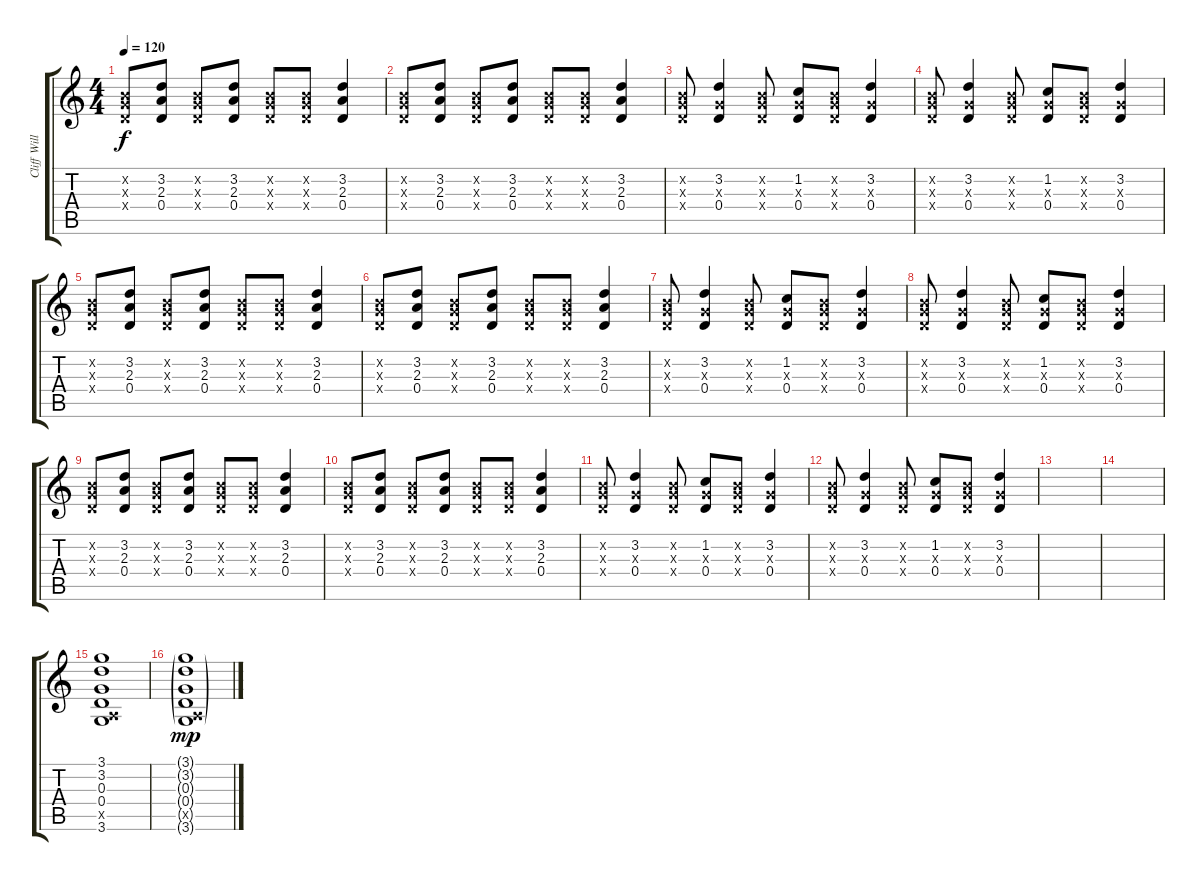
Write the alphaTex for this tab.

\track ("Cliff Williams (i Think)" "Cliff Will") {instrument overdrivenguitar}
\staff {score tabs}
\tuning (E4 B3 G3 D3 A2 E2) {hide}
\ts (4 4)
\tempo 120
\clef g2
\ks c
(0.2{x} 0.3{x} 0.4{x}).8{dy f} (3.2 2.3 0.4).8 (0.2{x} 0.3{x} 0.4{x}).8 (3.2 2.3 0.4).8 (0.2{x} 0.3{x} 0.4{x}).8 (0.2{x} 0.3{x} 0.4{x}).8 (3.2 2.3 0.4).4 |
(0.2{x} 0.3{x} 0.4{x}).8 (3.2 2.3 0.4).8 (0.2{x} 0.3{x} 0.4{x}).8 (3.2 2.3 0.4).8 (0.2{x} 0.3{x} 0.4{x}).8 (0.2{x} 0.3{x} 0.4{x}).8 (3.2 2.3 0.4).4 |
(0.2{x} 0.3{x} 0.4{x}).8 (3.2 0.3{x} 0.4).4 (0.2{x} 0.3{x} 0.4{x}).8 (1.2 0.3{x} 0.4).8 (0.2{x} 0.3{x} 0.4{x}).8 (3.2 0.3{x} 0.4).4 |
(0.2{x} 0.3{x} 0.4{x}).8 (3.2 0.3{x} 0.4).4 (0.2{x} 0.3{x} 0.4{x}).8 (1.2 0.3{x} 0.4).8 (0.2{x} 0.3{x} 0.4{x}).8 (3.2 0.3{x} 0.4).4 |
(0.2{x} 0.3{x} 0.4{x}).8 (3.2 2.3 0.4).8 (0.2{x} 0.3{x} 0.4{x}).8 (3.2 2.3 0.4).8 (0.2{x} 0.3{x} 0.4{x}).8 (0.2{x} 0.3{x} 0.4{x}).8 (3.2 2.3 0.4).4 |
(0.2{x} 0.3{x} 0.4{x}).8 (3.2 2.3 0.4).8 (0.2{x} 0.3{x} 0.4{x}).8 (3.2 2.3 0.4).8 (0.2{x} 0.3{x} 0.4{x}).8 (0.2{x} 0.3{x} 0.4{x}).8 (3.2 2.3 0.4).4 |
(0.2{x} 0.3{x} 0.4{x}).8 (3.2 0.3{x} 0.4).4 (0.2{x} 0.3{x} 0.4{x}).8 (1.2 0.3{x} 0.4).8 (0.2{x} 0.3{x} 0.4{x}).8 (3.2 0.3{x} 0.4).4 |
(0.2{x} 0.3{x} 0.4{x}).8 (3.2 0.3{x} 0.4).4 (0.2{x} 0.3{x} 0.4{x}).8 (1.2 0.3{x} 0.4).8 (0.2{x} 0.3{x} 0.4{x}).8 (3.2 0.3{x} 0.4).4 |
(0.2{x} 0.3{x} 0.4{x}).8 (3.2 2.3 0.4).8 (0.2{x} 0.3{x} 0.4{x}).8 (3.2 2.3 0.4).8 (0.2{x} 0.3{x} 0.4{x}).8 (0.2{x} 0.3{x} 0.4{x}).8 (3.2 2.3 0.4).4 |
(0.2{x} 0.3{x} 0.4{x}).8 (3.2 2.3 0.4).8 (0.2{x} 0.3{x} 0.4{x}).8 (3.2 2.3 0.4).8 (0.2{x} 0.3{x} 0.4{x}).8 (0.2{x} 0.3{x} 0.4{x}).8 (3.2 2.3 0.4).4 |
(0.2{x} 0.3{x} 0.4{x}).8 (3.2 0.3{x} 0.4).4 (0.2{x} 0.3{x} 0.4{x}).8 (1.2 0.3{x} 0.4).8 (0.2{x} 0.3{x} 0.4{x}).8 (3.2 0.3{x} 0.4).4 |
(0.2{x} 0.3{x} 0.4{x}).8 (3.2 0.3{x} 0.4).4 (0.2{x} 0.3{x} 0.4{x}).8 (1.2 0.3{x} 0.4).8 (0.2{x} 0.3{x} 0.4{x}).8 (3.2 0.3{x} 0.4).4 |
|
|
(3.1 3.2 0.3 0.4 0.5{x} 3.6).1 |
(3.1{g} 3.2{g} 0.3{g} 0.4{g} 0.5{g x} 3.6{g}).1{dy mp}
